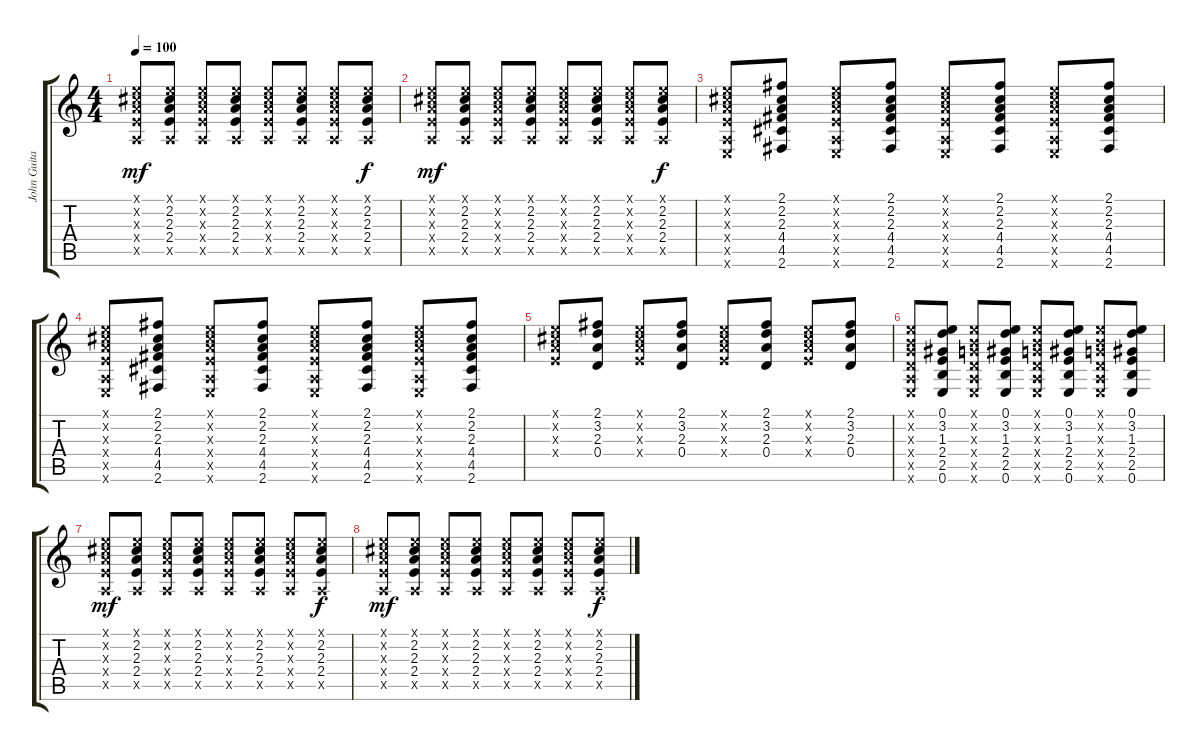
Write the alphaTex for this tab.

\track ("John Guitar" "John Guita") {instrument electricguitarclean}
\staff {score tabs}
\tuning (E4 B3 G3 D3 A2 E2) {hide}
\ts (4 4)
\tempo 100
\clef g2
\ks c
(0.1{x} 2.2{x} 2.3{x} 2.4{x} 0.5{x}).8{dy mf} (0.1{x} 2.2 2.3 2.4 0.5{x}).8 (0.1{x} 2.2{x} 2.3{x} 2.4{x} 0.5{x}).8 (0.1{x} 2.2 2.3 2.4 0.5{x}).8 (0.1{x} 2.2{x} 2.3{x} 2.4{x} 0.5{x}).8 (0.1{x} 2.2 2.3 2.4 0.5{x}).8 (0.1{x} 2.2{x} 2.3{x} 2.4{x} 0.5{x}).8 (0.1{x} 2.2 2.3 2.4 0.5{x}).8{dy f} |
(0.1{x} 2.2{x} 2.3{x} 2.4{x} 0.5{x}).8{dy mf} (0.1{x} 2.2 2.3 2.4 0.5{x}).8 (0.1{x} 2.2{x} 2.3{x} 2.4{x} 0.5{x}).8 (0.1{x} 2.2 2.3 2.4 0.5{x}).8 (0.1{x} 2.2{x} 2.3{x} 2.4{x} 0.5{x}).8 (0.1{x} 2.2 2.3 2.4 0.5{x}).8 (0.1{x} 2.2{x} 2.3{x} 2.4{x} 0.5{x}).8 (0.1{x} 2.2 2.3 2.4 0.5{x}).8{dy f} |
(0.1{x} 2.2{x} 2.3{x} 2.4{x} 0.5{x} 0.6{x}).8 (2.1 2.2 2.3 4.4 4.5 2.6).8 (0.1{x} 2.2{x} 2.3{x} 2.4{x} 0.5{x} 0.6{x}).8 (2.1 2.2 2.3 4.4 4.5 2.6).8 (0.1{x} 2.2{x} 2.3{x} 2.4{x} 0.5{x} 0.6{x}).8 (2.1 2.2 2.3 4.4 4.5 2.6).8 (0.1{x} 2.2{x} 2.3{x} 2.4{x} 0.5{x} 0.6{x}).8 (2.1 2.2 2.3 4.4 4.5 2.6).8 |
(0.1{x} 2.2{x} 2.3{x} 2.4{x} 0.5{x} 0.6{x}).8 (2.1 2.2 2.3 4.4 4.5 2.6).8 (0.1{x} 2.2{x} 2.3{x} 2.4{x} 0.5{x} 0.6{x}).8 (2.1 2.2 2.3 4.4 4.5 2.6).8 (0.1{x} 2.2{x} 2.3{x} 2.4{x} 0.5{x} 0.6{x}).8 (2.1 2.2 2.3 4.4 4.5 2.6).8 (0.1{x} 2.2{x} 2.3{x} 2.4{x} 0.5{x} 0.6{x}).8 (2.1 2.2 2.3 4.4 4.5 2.6).8 |
(0.1{x} 2.2{x} 2.3{x} 2.4{x}).8 (2.1 3.2 2.3 0.4).8 (0.1{x} 2.2{x} 2.3{x} 2.4{x}).8 (2.1 3.2 2.3 0.4).8 (0.1{x} 2.2{x} 2.3{x} 2.4{x}).8 (2.1 3.2 2.3 0.4).8 (0.1{x} 2.2{x} 2.3{x} 2.4{x}).8 (2.1 3.2 2.3 0.4).8 |
(0.1{x} 0.2{x} 0.3{x} 0.4{x} 0.5{x} 0.6{x}).8 (0.1 3.2 1.3 2.4 2.5 0.6).8 (0.1{x} 0.2{x} 0.3{x} 0.4{x} 0.5{x} 0.6{x}).8 (0.1 3.2 1.3 2.4 2.5 0.6).8 (0.1{x} 0.2{x} 0.3{x} 0.4{x} 0.5{x} 0.6{x}).8 (0.1 3.2 1.3 2.4 2.5 0.6).8 (0.1{x} 0.2{x} 0.3{x} 0.4{x} 0.5{x} 0.6{x}).8 (0.1 3.2 1.3 2.4 2.5 0.6).8 |
(0.1{x} 2.2{x} 2.3{x} 2.4{x} 0.5{x}).8{dy mf} (0.1{x} 2.2 2.3 2.4 0.5{x}).8 (0.1{x} 2.2{x} 2.3{x} 2.4{x} 0.5{x}).8 (0.1{x} 2.2 2.3 2.4 0.5{x}).8 (0.1{x} 2.2{x} 2.3{x} 2.4{x} 0.5{x}).8 (0.1{x} 2.2 2.3 2.4 0.5{x}).8 (0.1{x} 2.2{x} 2.3{x} 2.4{x} 0.5{x}).8 (0.1{x} 2.2 2.3 2.4 0.5{x}).8{dy f} |
(0.1{x} 2.2{x} 2.3{x} 2.4{x} 0.5{x}).8{dy mf} (0.1{x} 2.2 2.3 2.4 0.5{x}).8 (0.1{x} 2.2{x} 2.3{x} 2.4{x} 0.5{x}).8 (0.1{x} 2.2 2.3 2.4 0.5{x}).8 (0.1{x} 2.2{x} 2.3{x} 2.4{x} 0.5{x}).8 (0.1{x} 2.2 2.3 2.4 0.5{x}).8 (0.1{x} 2.2{x} 2.3{x} 2.4{x} 0.5{x}).8 (0.1{x} 2.2 2.3 2.4 0.5{x}).8{dy f}
